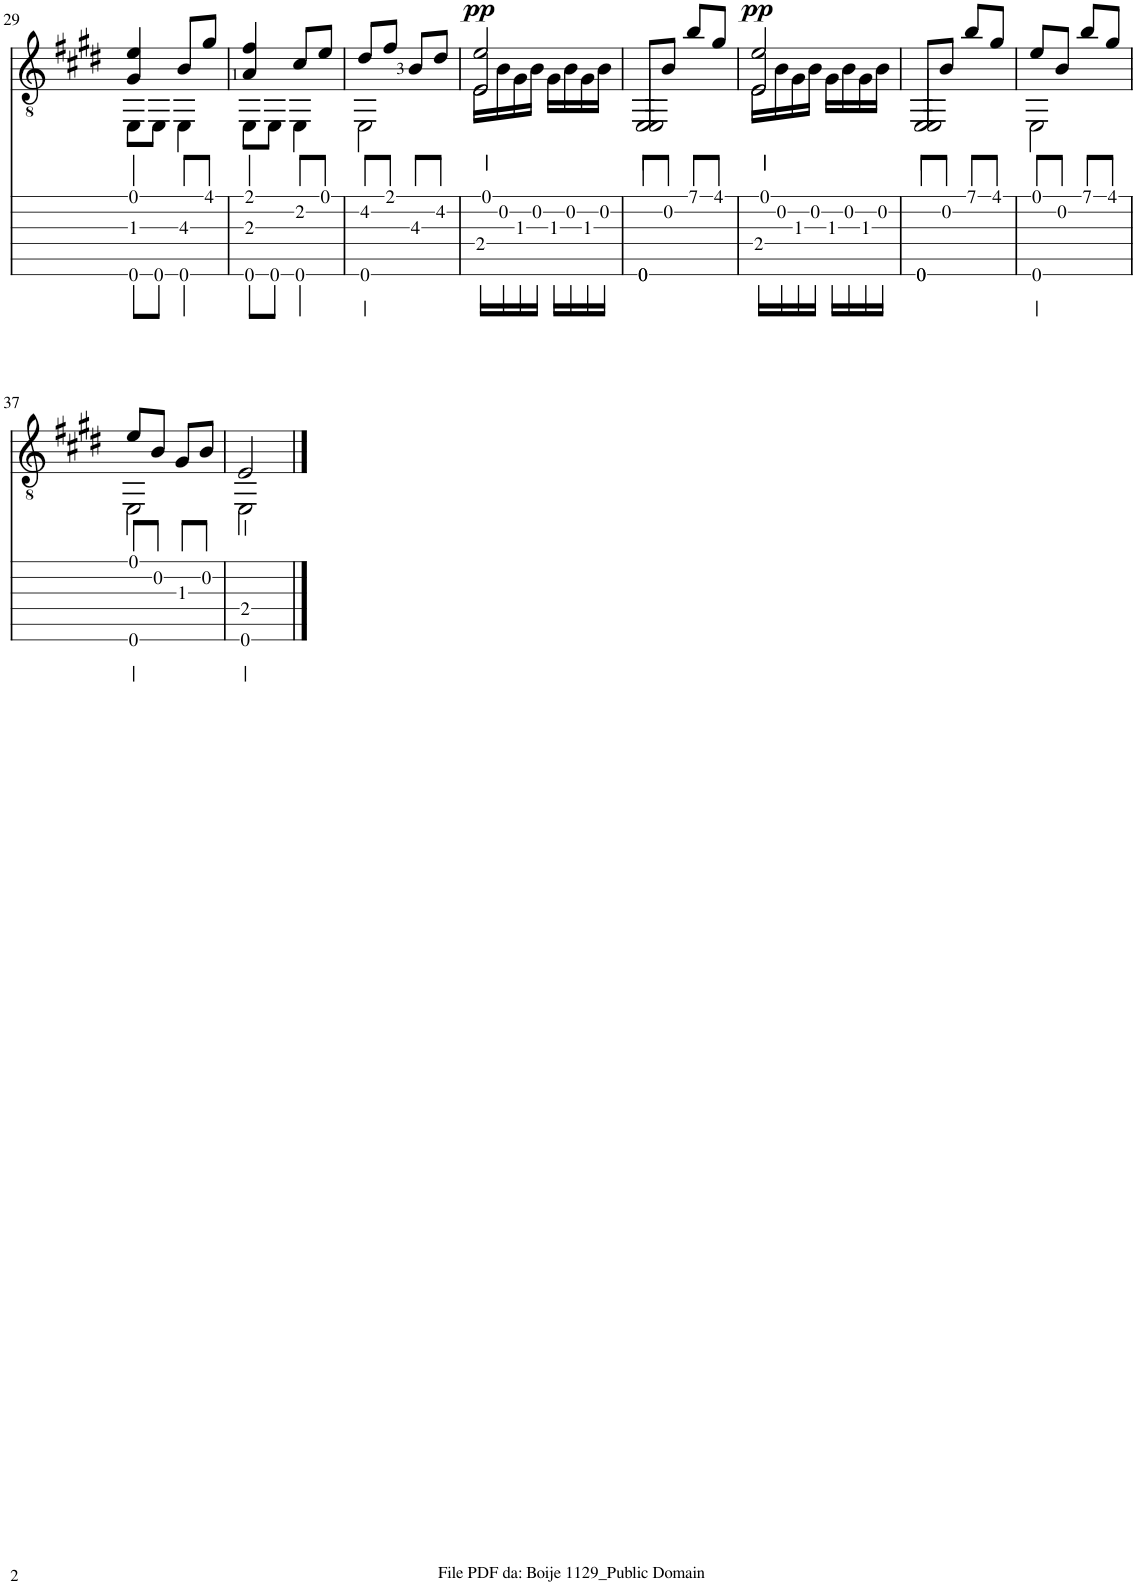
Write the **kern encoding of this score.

**kern	**kern	**dynam
*part2	*part1	*part1
*staff2	*staff1	*staff1
*I"Chitarra classica (Intavolatura)	*I"Guitar	*
!!LO:PB:g=z
*	*clefGv2	*
*k[f#c#g#d#]	*k[f#c#g#d#]	*
*M2/4	*M2/4	*
=29	=29	=29
*^	*^	*
4G#/ 4e/	8EE\L	4G#/ 4e/	8EE\L	.
.	8EE\J	.	8EE\J	.
8B/L	4EE\	8B/L	4EE\	.
8g#/J	.	8g#/J	.	.
=30	=30	=30	=30	=30
4A/ 4f#/	8EE\L	4A/ 4f#/	8EE\L	.
.	8EE\J	.	8EE\J	.
8c#/L	4EE\	8c#/L	4EE\	.
8e/J	.	8e/J	.	.
=31	=31	=31	=31	=31
8d#/L	2EE\	8d#/L	2EE\	.
8f#/J	.	8f#/J	.	.
8B/L	.	8B/L	.	.
8d#/J	.	8d#/J	.	.
=32	=32	=32	=32	=32
!	!LO:N:head=open	!	!LO:N:head=open	!LO:DY:a
*	*^	*	*^	*
2e/	16E\LL	2E/	2e/	16E\LL	2E/	pp
.	16B\	.	.	16B\	.	.
.	16G#\	.	.	16G#\	.	.
.	16B\JJ	.	.	16B\JJ	.	.
.	16G#\LL	.	.	16G#\LL	.	.
.	16B\	.	.	16B\	.	.
.	16G#\	.	.	16G#\	.	.
.	16B\JJ	.	.	16B\JJ	.	.
*	*v	*v	*	*	*	*
*	*	*	*v	*v	*
=33	=33	=33	=33	=33
!LO:N:head=open	!	!LO:N:head=open	!	!
8EE/L	2EE/	8EE/L	2EE/	.
8B/J	.	8B/J	.	.
8b/L	.	8b/L	.	.
8g#/J	.	8g#/J	.	.
=34	=34	=34	=34	=34
!	!LO:N:head=open	!	!LO:N:head=open	!LO:DY:a
*	*^	*	*^	*
2e/	16E\LL	2E/	2e/	16E\LL	2E/	pp
.	16B\	.	.	16B\	.	.
.	16G#\	.	.	16G#\	.	.
.	16B\JJ	.	.	16B\JJ	.	.
.	16G#\LL	.	.	16G#\LL	.	.
.	16B\	.	.	16B\	.	.
.	16G#\	.	.	16G#\	.	.
.	16B\JJ	.	.	16B\JJ	.	.
*	*v	*v	*	*	*	*
*	*	*	*v	*v	*
=35	=35	=35	=35	=35
!LO:N:head=open	!	!LO:N:head=open	!	!
8EE/L	2EE/	8EE/L	2EE/	.
8B/J	.	8B/J	.	.
8b/L	.	8b/L	.	.
8g#/J	.	8g#/J	.	.
=36	=36	=36	=36	=36
8e/L	2EE\	8e/L	2EE\	.
8B/J	.	8B/J	.	.
8b/L	.	8b/L	.	.
8g#/J	.	8g#/J	.	.
!!LO:LB:g=z	!!
=37	=37	=37	=37	=37
8e/L	2EE\	8e/L	2EE\	.
8B/J	.	8B/J	.	.
8G#/L	.	8G#/L	.	.
8B/J	.	8B/J	.	.
=38	=38	=38	=38	=38
2E/	2EE\	2E/	2EE\	.
*v	*v	*	*	*
*	*v	*v	*
==	==	==
*-	*-	*-
